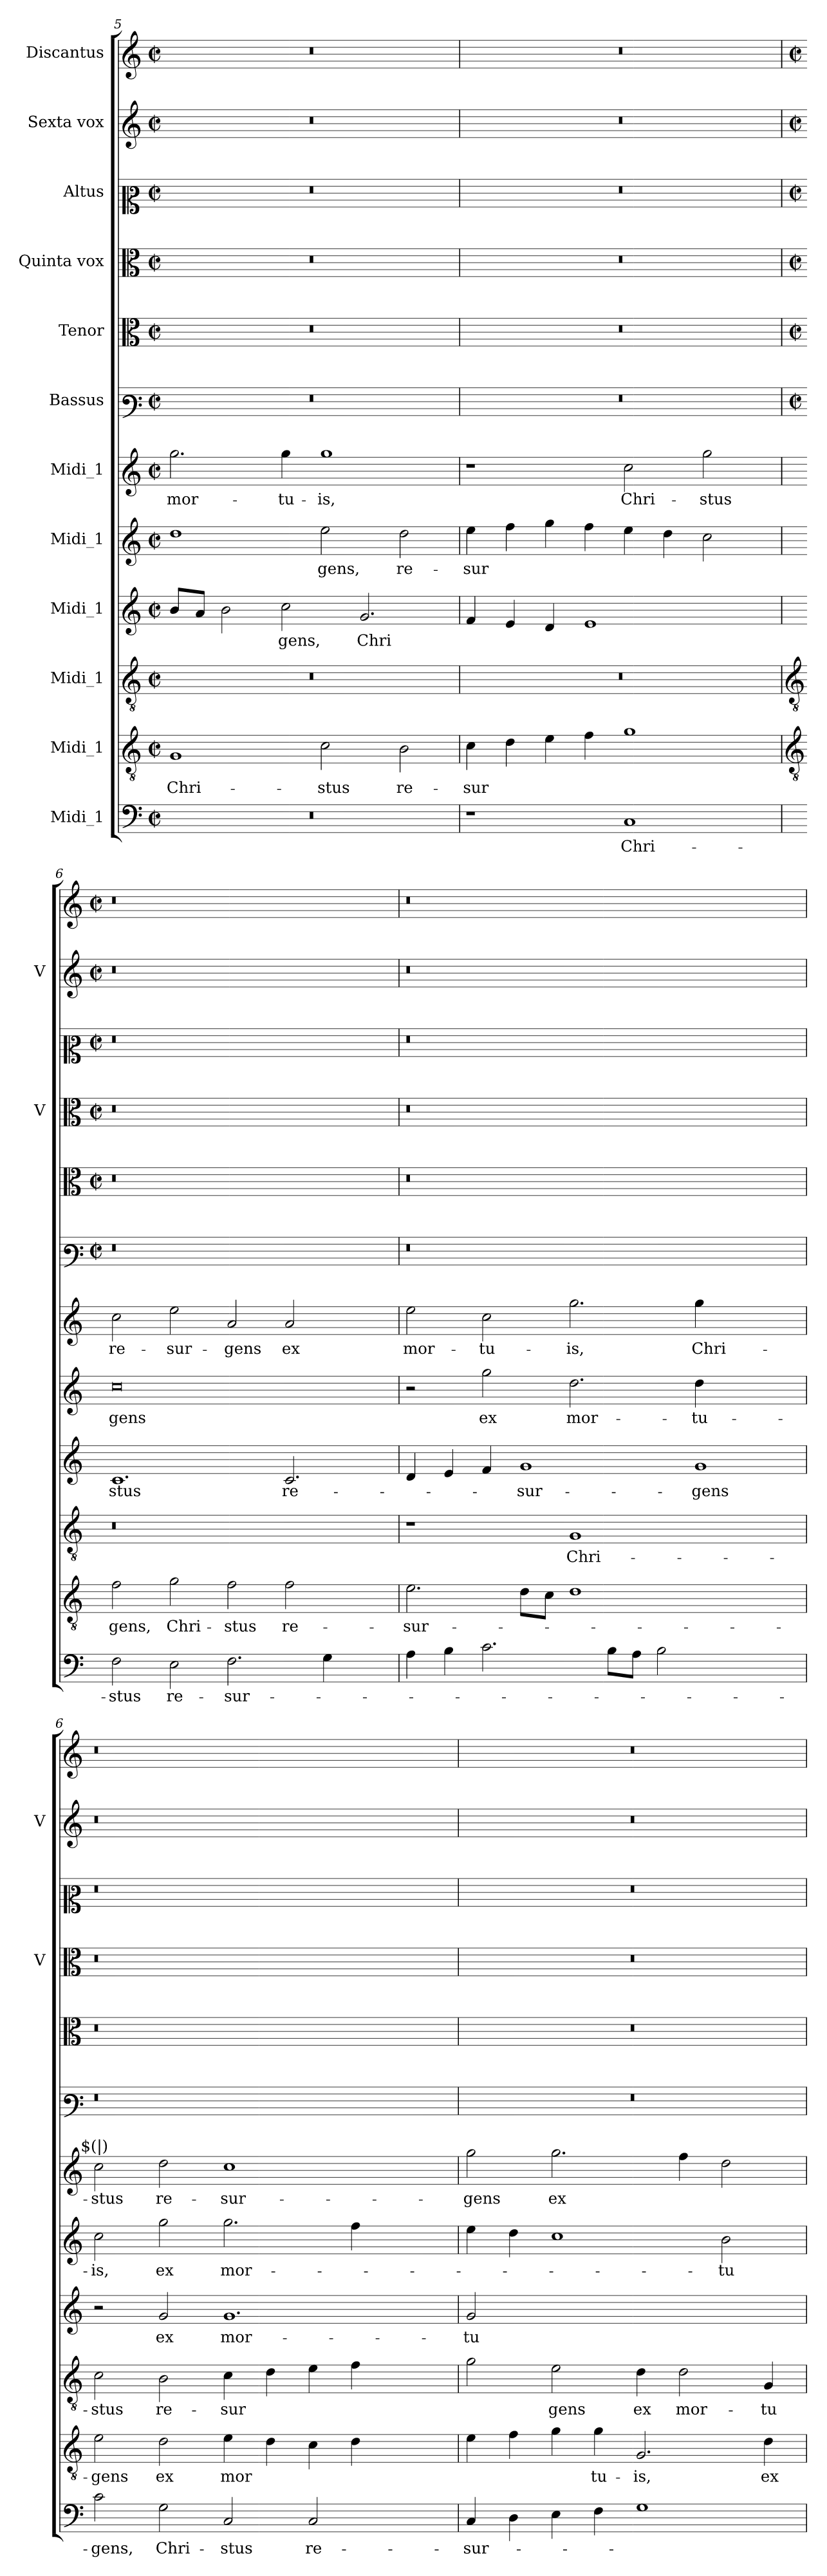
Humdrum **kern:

**kern	**text	**kern	**text	**kern	**text	**kern	**text	**kern	**text	**kern	**text	**kern	**kern	**kern	**kern	**kern	**kern
*part12	*part12	*part11	*part11	*part10	*part10	*part9	*part9	*part8	*part8	*part7	*part7	*part6	*part5	*part4	*part3	*part2	*part1
*staff12	*staff12	*staff11	*staff11	*staff10	*staff10	*staff9	*staff9	*staff8	*staff8	*staff7	*staff7	*staff6	*staff5	*staff4	*staff3	*staff2	*staff1
*I"Midi_1	*	*I"Midi_1	*	*I"Midi_1	*	*I"Midi_1	*	*I"Midi_1	*	*I"Midi_1	*	*I"Bassus	*I"Tenor	*I"Quinta vox	*I"Altus	*I"Sexta vox	*I"Discantus
*	*	*	*	*	*	*	*	*	*	*	*	*	*	*I'V	*	*I'V	*
*clefF4	*	*clefGv2	*	*clefGv2	*	*clefG2	*	*clefG2	*	*clefG2	*	*clefF3	*clefC3	*clefC3	*clefC2	*clefG2	*clefG2
*k[]	*	*k[]	*	*k[]	*	*k[]	*	*k[]	*	*k[]	*	*k[]	*k[]	*k[]	*k[]	*k[]	*k[]
*C:	*	*C:	*	*C:	*	*C:	*	*C:	*	*C:	*	*C:	*C:	*C:	*C:	*C:	*C:
*M4/2	*	*M4/2	*	*M4/2	*	*M4/2	*	*M4/2	*	*M4/2	*	*M4/2	*M4/2	*M4/2	*M4/2	*M4/2	*M4/2
*met(c|)	*	*met(c|)	*	*met(c|)	*	*met(c|)	*	*met(c|)	*	*met(c|)	*	*met(c|)	*met(c|)	*met(c|)	*met(c|)	*met(c|)	*met(c|)
=5	=5	=5	=5	=5	=5	=5	=5	=5	=5	=5	=5	=5	=5	=5	=5	=5	=5
!	!	!	!LO:LY:b	!	!	!	!	!	!	!	!LO:LY:b	!	!	!	!	!	!
0r	.	1G	Chri-	0r	.	8bL	.	1dd	.	2.gg	mor-	0r	0r	0r	0r	0r	0r
.	.	.	.	.	.	8aJ	.	.	.	.	.	.	.	.	.	.	.
.	.	.	.	.	.	2b	.	.	.	.	.	.	.	.	.	.	.
!	!	!	!	!	!	!	!LO:LY:b	!	!	!	!LO:LY:b	!	!	!	!	!	!
.	.	.	.	.	.	2cc	gens,	.	.	4gg	-tu-	.	.	.	.	.	.
!	!	!	!LO:LY:b	!	!	!	!	!	!LO:LY:b	!	!LO:LY:b	!	!	!	!	!	!
.	.	2c	-stus	.	.	.	.	2ee	-gens,	1gg	-is,	.	.	.	.	.	.
!	!	!	!	!	!	!	!LO:LY:b	!	!	!	!	!	!	!	!	!	!
.	.	.	.	.	.	2.g	Chri-	.	.	.	.	.	.	.	.	.	.
!	!	!	!LO:LY:b	!	!	!	!	!	!LO:LY:b	!	!	!	!	!	!	!	!
.	.	2B	re-	.	.	.	.	2dd	re-	.	.	.	.	.	.	.	.
=5	=5	=5	=5	=5	=5	=5	=5	=5	=5	=5	=5	=5	=5	=5	=5	=5	=5
!	!	!	!LO:LY:b	!	!	!	!	!	!LO:LY:b	!	!	!	!	!	!	!	!
1r	.	4c	-sur	0r	.	4f	.	4ee	-sur	1r	.	0r	0r	0r	0r	0r	0r
!	!	!	!	!	!	!	!LO:LY:b	!	!	!	!	!	!	!	!	!	!
.	.	4d	.	.	.	4e	--	4ff	.	.	.	.	.	.	.	.	.
.	.	4e	.	.	.	4d	.	4gg	.	.	.	.	.	.	.	.	.
.	.	4f	.	.	.	1e	.	4ff	.	.	.	.	.	.	.	.	.
!	!LO:LY:b	!	!	!	!	!	!	!	!LO:LY:b	!	!LO:LY:b	!	!	!	!	!	!
1C	Chri-	1g	.	.	.	.	.	4ee	-	2cc	Chri-	.	.	.	.	.	.
.	.	.	.	.	.	.	.	4dd	.	.	.	.	.	.	.	.	.
!	!	!	!	!	!	!	!	!	!	!	!LO:LY:b	!	!	!	!	!	!
.	.	.	.	.	.	.	.	2cc	.	2gg	-stus	.	.	.	.	.	.
.	.	.	.	.	.	4ryy	.	.	.	.	.	.	.	.	.	.	.
!!LO:LB:g=z
=6	=6	=6	=6	=6	=6	=6	=6	=6	=6	=6	=6	=6	=6	=6	=6	=6	=6
*	*	*clefGv2	*	*clefGv2	*	*	*	*	*	*	*	*	*	*	*	*	*
*	*	*	*	*	*	*	*	*	*	*	*	*M4/2	*M4/2	*M4/2	*M4/2	*M4/2	*M4/2
*	*	*	*	*	*	*	*	*	*	*	*	*met(c|)	*met(c|)	*met(c|)	*met(c|)	*met(c|)	*met(c|)
!	!LO:LY:b	!	!LO:LY:b	!	!	!	!LO:LY:b	!	!LO:LY:b	!	!LO:LY:b	!	!	!	!	!	!
2F	-stus	2f	gens,	0r	.	1.c	stus	0cc	gens	2cc	re-	0r	0r	0r	0r	0r	0r
!	!LO:LY:b	!	!LO:LY:b	!	!	!	!	!	!	!	!LO:LY:b	!	!	!	!	!	!
2E	re-	2g	Chri-	.	.	.	.	.	.	2ee	-sur-	.	.	.	.	.	.
!	!LO:LY:b	!	!LO:LY:b	!	!	!	!	!	!	!	!LO:LY:b	!	!	!	!	!	!
2.F	-sur-	2f	-stus	.	.	.	.	.	.	2a	-gens	.	.	.	.	.	.
!	!	!	!LO:LY:b	!	!	!	!LO:LY:b	!	!	!	!LO:LY:b	!	!	!	!	!	!
.	.	2f	re-	.	.	2.c	re-	.	.	2a	ex	.	.	.	.	.	.
4G	.	.	.	.	.	.	.	.	.	.	.	.	.	.	.	.	.
4ryy	.	4ryy	.	4ryy	.	.	.	4ryy	.	4ryy	.	4ryy	4ryy	4ryy	4ryy	4ryy	4ryy
=6	=6	=6	=6	=6	=6	=6	=6	=6	=6	=6	=6	=6	=6	=6	=6	=6	=6
!	!	!	!LO:LY:b	!	!	!	!	!	!	!	!LO:LY:b	!	!	!	!	!	!
4A	.	2.e	-sur-	1r	.	4d	.	2r	.	2ee	mor-	0r	0r	0r	0r	0r	0r
4B	.	.	.	.	.	4e	.	.	.	.	.	.	.	.	.	.	.
!	!	!	!	!	!	!	!	!	!LO:LY:b	!	!LO:LY:b	!	!	!	!	!	!
2.c	.	.	.	.	.	4f	.	2gg	ex	2cc	-tu-	.	.	.	.	.	.
!	!	!	!	!	!	!	!LO:LY:b	!	!	!	!	!	!	!	!	!	!
.	.	8dL	.	.	.	1g	-sur-	.	.	.	.	.	.	.	.	.	.
.	.	8cJ	.	.	.	.	.	.	.	.	.	.	.	.	.	.	.
!	!	!	!	!	!LO:LY:b	!	!	!	!LO:LY:b	!	!LO:LY:b	!	!	!	!	!	!
.	.	1d	.	1G	Chri-	.	.	2.dd	mor-	2.gg	-is,	.	.	.	.	.	.
8BL	.	.	.	.	.	.	.	.	.	.	.	.	.	.	.	.	.
8AJ	.	.	.	.	.	.	.	.	.	.	.	.	.	.	.	.	.
2B	.	.	.	.	.	.	.	.	.	.	.	.	.	.	.	.	.
!	!	!	!	!	!	!	!LO:LY:b	!	!LO:LY:b	!	!LO:LY:b	!	!	!	!	!	!
.	.	.	.	.	.	1g	-gens	4dd	-tu-	4gg	Chri-	.	.	.	.	.	.
2.ryy	.	2.ryy	.	2.ryy	.	.	.	2.ryy	.	2.ryy	.	2.ryy	2.ryy	2.ryy	2.ryy	2.ryy	2.ryy
=6	=6	=6	=6	=6	=6	=6	=6	=6	=6	=6	=6	=6	=6	=6	=6	=6	=6
!	!	!	!	!	!	!	!	!	!	!LO:TX:a:cj:t=$(|)	!	!	!	!	!	!	!
!	!LO:LY:b	!	!LO:LY:b	!	!LO:LY:b	!	!	!	!LO:LY:b	!	!LO:LY:b	!	!	!	!	!	!
2c	-gens,	2e	-gens	2c	-stus	2r	.	2cc	-is,	2cc	-stus	0r	0r	0r	0r	0r	0r
!	!LO:LY:b	!	!LO:LY:b	!	!LO:LY:b	!	!LO:LY:b	!	!LO:LY:b	!	!LO:LY:b	!	!	!	!	!	!
2G	Chri-	2d	ex	2B	re-	2g	ex	2gg	ex	2dd	re-	.	.	.	.	.	.
!	!LO:LY:b	!	!LO:LY:b	!	!LO:LY:b	!	!LO:LY:b	!	!LO:LY:b	!	!LO:LY:b	!	!	!	!	!	!
2C	-stus	4e	mor	4c	-sur	1.g	mor-	2.gg	mor-	1cc	-sur-	.	.	.	.	.	.
.	.	4d	.	4d	.	.	.	.	.	.	.	.	.	.	.	.	.
!	!LO:LY:b	!	!	!	!	!	!	!	!	!	!	!	!	!	!	!	!
2C	re-	4c	.	4e	.	.	.	.	.	.	.	.	.	.	.	.	.
.	.	4d	.	4f	.	.	.	4ff	.	.	.	.	.	.	.	.	.
2ryy	.	2ryy	.	2ryy	.	.	.	2ryy	.	2ryy	.	2ryy	2ryy	2ryy	2ryy	2ryy	2ryy
=6	=6	=6	=6	=6	=6	=6	=6	=6	=6	=6	=6	=6	=6	=6	=6	=6	=6
!	!LO:LY:b	!	!	!	!	!	!LO:LY:b	!	!	!	!LO:LY:b	!	!	!	!	!	!
4C	-sur-	4e	.	2g	.	2g	-tu-	4ee	.	2gg	-gens	0r	0r	0r	0r	0r	0r
4D	.	4f	.	.	.	.	.	4dd	.	.	.	.	.	.	.	.	.
!	!	!	!	!	!LO:LY:b	!	!	!	!	!	!LO:LY:b	!	!	!	!	!	!
4E	.	4g	.	2e	gens	1.ryy	.	1cc	.	2.gg	ex	.	.	.	.	.	.
!	!	!	!LO:LY:b	!	!	!	!	!	!	!	!	!	!	!	!	!	!
4F	.	4g	tu-	.	.	.	.	.	.	.	.	.	.	.	.	.	.
!	!	!	!LO:LY:b	!	!LO:LY:b	!	!	!	!	!	!	!	!	!	!	!	!
1G	.	2.G	-is,	4d	ex	.	.	.	.	.	.	.	.	.	.	.	.
!	!	!	!	!	!LO:LY:b	!	!	!	!	!	!	!	!	!	!	!	!
.	.	.	.	2d	mor-	.	.	.	.	4ff	.	.	.	.	.	.	.
!	!	!	!	!	!	!	!	!	!LO:LY:b	!	!	!	!	!	!	!	!
.	.	.	.	.	.	.	.	2b	-tu-	2dd	.	.	.	.	.	.	.
!	!	!	!LO:LY:b	!	!LO:LY:b	!	!	!	!	!	!	!	!	!	!	!	!
.	.	4d	ex	4G	-tu-	.	.	.	.	.	.	.	.	.	.	.	.
=	=	=	=	=	=	=	=	=	=	=	=	=	=	=	=	=	=
*-	*-	*-	*-	*-	*-	*-	*-	*-	*-	*-	*-	*-	*-	*-	*-	*-	*-
